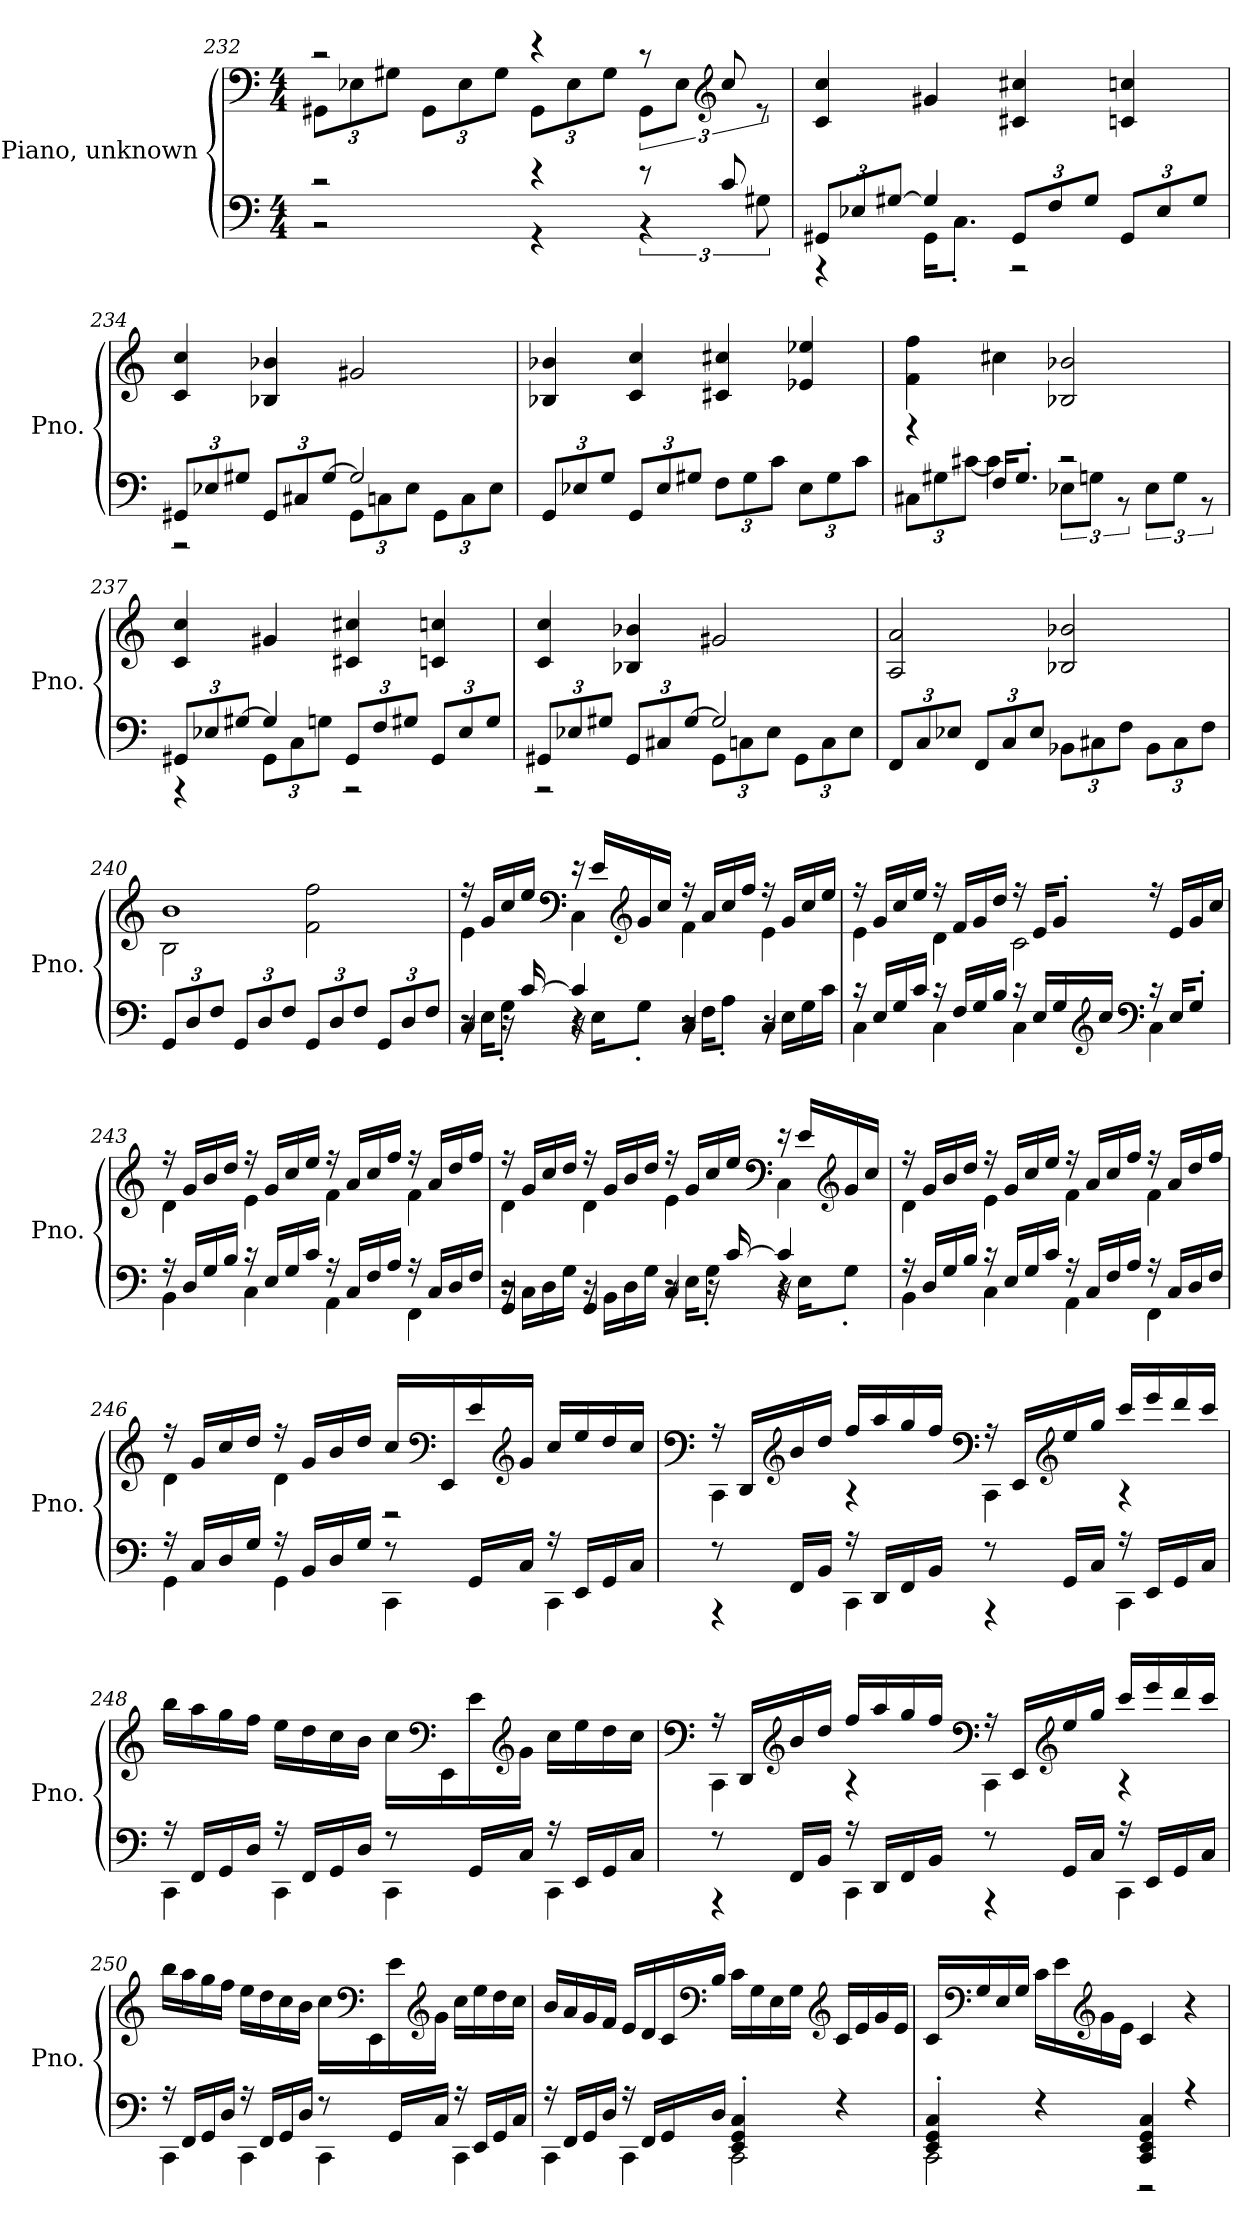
**kern	**kern
*part1	*part1
*staff2	*staff1
*I"Piano, unknown	*
*I'Pno.	*
!!LO:LB:g=z
*clefF4	*clefF4
*k[]	*k[]
*M4/4	*M4/4
=232	=232
*^	*^
*	*	*	*Xbrackettup
2r	2r	2r	12GG#X\L
.	.	.	12E-X\
.	.	.	12G#X\J
.	.	.	12GG#\L
.	.	.	12E-\
.	.	.	12G#\J
4r	4r	4r	12GG#\L
.	.	.	12E-\
.	.	.	12G#\J
*	*	*	*brackettup
8r	6r	8r	12GG#\L
.	.	.	12E-\J
*	*	*clefG2	*
8c/	.	8cc/	.
.	12G#X\	.	12r
*	*	*v	*v
=233	=233	=233
*Xbrackettup	*	*
12GG#X/L	4r	4c/ 4cc/
12E-X/	.	.
[12G#X/J	.	.
4G#/]	16GG#\KL	4g#X/
.	8.C'\J	.
12GG#/L	2r	4c#X/ 4cc#X/
12F/	.	.
12G#/J	.	.
12GG#/L	.	4cn/ 4ccn/
12E-/	.	.
12G#/J	.	.
!!LO:LB:g=z
=234	=234	=234
12GG#X/L	2r	4c/ 4cc/
12E-X/	.	.
12G#X/J	.	.
12GG#/L	.	4B-X/ 4b-X/
12C#X/	.	.
[12G#/J	.	.
2G#/]	12GG#\L	2g#X/
.	12Cn\	.
.	12E-\J	.
.	12GG#\L	.
.	12C\	.
.	12E-\J	.
*v	*v	*
=235	=235
12GG/L	4B-X/ 4b-X/
12E-X/	.
12G/J	.
12GG/L	4c/ 4cc/
12E-/	.
12G#X/J	.
12F\L	4c#X/ 4cc#X/
12G#\	.
12c\J	.
12E-\L	4e-X/ 4ee-X/
12G#\	.
12c\J	.
=236	=236
*^	*
4r	12C#X\L	4f\ 4ff\
.	12G#X\	.
.	[12c#X\J	.
16F/KL	4c#\]	4cc#X\
8.G#'/J	.	.
*	*brackettup	*
2r	12E-X\L	2B-X/ 2b-X/
.	12Gn\J	.
.	12r	.
.	12E-\L	.
.	12G\J	.
.	12r	.
!!LO:PB:g=z
=237	=237	=237
*Xbrackettup	*	*
12GG#X/L	4r	4c/ 4cc/
12E-X/	.	.
[12G#X/J	.	.
4G#/]	12GG#\L	4g#X/
.	12C\	.
.	12Gn\J	.
12GG#/L	2r	4c#X/ 4cc#X/
12F/	.	.
12G#X/J	.	.
12GG#/L	.	4cn/ 4ccn/
12E-/	.	.
12G#/J	.	.
=238	=238	=238
12GG#X/L	2r	4c/ 4cc/
12E-X/	.	.
12G#X/J	.	.
12GG#/L	.	4B-X/ 4b-X/
12C#X/	.	.
[12G#/J	.	.
2G#/]	12GG#\L	2g#X/
.	12Cn\	.
.	12E-\J	.
.	12GG#\L	.
.	12C\	.
.	12E-\J	.
*v	*v	*
!!LO:LB:g=z
=239	=239
12FF/L	2A/ 2a/
12C/	.
12E-X/J	.
12FF/L	.
12C/	.
12E-/J	.
12BB-X\L	2B-X/ 2b-X/
12C#X\	.
12F\J	.
12BB-\L	.
12C#\	.
12F\J	.
=240	=240
*	*^
12GG/L	1b	2B\
12D/	.	.
12F/J	.	.
12GG/L	.	.
12D/	.	.
12F/J	.	.
12GG/L	.	2f\ 2ff\
12D/	.	.
12F/J	.	.
12GG/L	.	.
12D/	.	.
12F/J	.	.
=241	=241	=241
*^	*	*
*	*^	*	*
8r	16r	4C/	16r	4e\
.	16E\KL	.	16g/LL	.
16r	8G'\J	.	16cc/	.
[16c/	.	.	16ee/JJ	.
*	*	*	*clefF4	*
4c/]	16r	4r	16r	4C\
.	16E\KL	.	16e/LL	.
*	*	*	*clefG2	*
.	8G'\J	.	16g/	.
.	.	.	16cc/JJ	.
2r	16r	4C/	16r	4f\
.	16F\KL	.	16a/LL	.
.	8A'\J	.	16cc/	.
.	.	.	16ff/JJ	.
.	16r	4C/	16r	4e\
.	16E\LL	.	16g/LL	.
.	16G\	.	16cc/	.
.	16c\JJ	.	16ee/JJ	.
*	*v	*v	*	*
!!LO:LB:g=z	!!
=242	=242	=242	=242
16r	4C\	16r	4e\
16E/LL	.	16g/LL	.
16G/	.	16cc/	.
16c/JJ	.	16ee/JJ	.
16r	4C\	16r	4d\
16F/LL	.	16f/LL	.
16G/	.	16g/	.
16B/JJ	.	16dd/JJ	.
16r	4C\	16r	2c\
16E/LL	.	16e/KL	.
16G/	.	8g'/J	.
*clefG2	*	*	*
16cc/JJ	.	.	.
*clefF4	*	*	*
16r	4C\	16r	.
16E/KL	.	16e/LL	.
8G'/J	.	16g/	.
.	.	16cc/JJ	.
=243	=243	=243	=243
16r	4BB\	16r	4d\
16D/LL	.	16g/LL	.
16G/	.	16b/	.
16B/JJ	.	16dd/JJ	.
16r	4C\	16r	4e\
16E/LL	.	16g/LL	.
16G/	.	16cc/	.
16c/JJ	.	16ee/JJ	.
16r	4AA\	16r	4f\
16C/LL	.	16a/LL	.
16F/	.	16cc/	.
16A/JJ	.	16ff/JJ	.
16r	4FF\	16r	4f\
16C/LL	.	16a/LL	.
16D/	.	16dd/	.
16F/JJ	.	16ff/JJ	.
!!LO:LB:g=z	!!
=244	=244	=244	=244
*	*^	*	*
2r	16r	4GG/	16r	4d\
.	16C\LL	.	16g/LL	.
.	16D\	.	16cc/	.
.	16G\JJ	.	16dd/JJ	.
.	16r	4GG/	16r	4d\
.	16BB\LL	.	16g/LL	.
.	16D\	.	16b/	.
.	16G\JJ	.	16dd/JJ	.
8r	16r	4C/	16r	4e\
.	16E\KL	.	16g/LL	.
16r	8G'\J	.	16cc/	.
[16c/	.	.	16ee/JJ	.
*	*	*	*clefF4	*
4c/]	16r	4r	16r	4C\
.	16E\KL	.	16e/LL	.
*	*	*	*clefG2	*
.	8G'\J	.	16g/	.
.	.	.	16cc/JJ	.
*	*v	*v	*	*
=245	=245	=245	=245
16r	4BB\	16r	4d\
16D/LL	.	16g/LL	.
16G/	.	16b/	.
16B/JJ	.	16dd/JJ	.
16r	4C\	16r	4e\
16E/LL	.	16g/LL	.
16G/	.	16cc/	.
16c/JJ	.	16ee/JJ	.
16r	4AA\	16r	4f\
16C/LL	.	16a/LL	.
16F/	.	16cc/	.
16A/JJ	.	16ff/JJ	.
16r	4FF\	16r	4f\
16C/LL	.	16a/LL	.
16D/	.	16dd/	.
16F/JJ	.	16ff/JJ	.
!!LO:LB:g=z	!!
=246	=246	=246	=246
16r	4GG\	16r	4d\
16C/LL	.	16g/LL	.
16D/	.	16cc/	.
16G/JJ	.	16dd/JJ	.
16r	4GG\	16r	4d\
16BB/LL	.	16g/LL	.
16D/	.	16b/	.
16G/JJ	.	16dd/JJ	.
8r	4CC\	16cc/LL	2r
*	*	*clefF4	*
.	.	16EE/	.
16GG/LL	.	16e/	.
*	*	*clefG2	*
16C/JJ	.	16g/JJ	.
16r	4CC\	16cc/LL	.
16EE/LL	.	16ee/	.
16GG/	.	16dd/	.
16C/JJ	.	16cc/JJ	.
=247	=247	=247	=247
*	*	*clefF4	*
8r	4r	16r	4CC\
.	.	16DD/LL	.
*	*	*clefG2	*
16FF/LL	.	16b/	.
16BB/JJ	.	16dd/JJ	.
16r	4CC\	16ff/LL	4r
16DD/LL	.	16aa/	.
16FF/	.	16gg/	.
16BB/JJ	.	16ff/JJ	.
*	*	*clefF4	*
8r	4r	16r	4CC\
.	.	16EE/LL	.
*	*	*clefG2	*
16GG/LL	.	16ee/	.
16C/JJ	.	16gg/JJ	.
16r	4CC\	16ccc/LL	4r
16EE/LL	.	16eee/	.
16GG/	.	16ddd/	.
16C/JJ	.	16ccc/JJ	.
*	*	*v	*v
!!LO:LB:g=z
=248	=248	=248
16r	4CC\	16bb\LL
16FF/LL	.	16aa\
16GG/	.	16gg\
16D/JJ	.	16ff\JJ
16r	4CC\	16ee\LL
16FF/LL	.	16dd\
16GG/	.	16cc\
16D/JJ	.	16b\JJ
8r	4CC\	16cc\LL
*	*	*clefF4
.	.	16EE\
16GG/LL	.	16e\
*	*	*clefG2
16C/JJ	.	16g\JJ
16r	4CC\	16cc\LL
16EE/LL	.	16ee\
16GG/	.	16dd\
16C/JJ	.	16cc\JJ
=249	=249	=249
*	*	*clefF4
*	*	*^
8r	4r	16r	4CC\
.	.	16DD/LL	.
*	*	*clefG2	*
16FF/LL	.	16b/	.
16BB/JJ	.	16dd/JJ	.
16r	4CC\	16ff/LL	4r
16DD/LL	.	16aa/	.
16FF/	.	16gg/	.
16BB/JJ	.	16ff/JJ	.
*	*	*clefF4	*
8r	4r	16r	4CC\
.	.	16EE/LL	.
*	*	*clefG2	*
16GG/LL	.	16ee/	.
16C/JJ	.	16gg/JJ	.
16r	4CC\	16ccc/LL	4r
16EE/LL	.	16eee/	.
16GG/	.	16ddd/	.
16C/JJ	.	16ccc/JJ	.
*	*	*v	*v
!!LO:PB:g=z
=250	=250	=250
16r	4CC\	16bb\LL
16FF/LL	.	16aa\
16GG/	.	16gg\
16D/JJ	.	16ff\JJ
16r	4CC\	16ee\LL
16FF/LL	.	16dd\
16GG/	.	16cc\
16D/JJ	.	16b\JJ
8r	4CC\	16cc\LL
*	*	*clefF4
.	.	16EE\
16GG/LL	.	16e\
*	*	*clefG2
16C/JJ	.	16g\JJ
16r	4CC\	16cc\LL
16EE/LL	.	16ee\
16GG/	.	16dd\
16C/JJ	.	16cc\JJ
=251	=251	=251
16r	4CC\	16b/LL
16FF/LL	.	16a/
16GG/	.	16g/
16D/JJ	.	16f/JJ
16r	4CC\	16e/LL
16FF/LL	.	16d/
16GG/	.	16c/
*	*	*clefF4
16D/JJ	.	16B/JJ
4EE/' 4GG/' 4C/'	2CC\	16c\LL
.	.	16G\
.	.	16E\
.	.	16G\JJ
*	*	*clefG2
4r	.	16c/LL
.	.	16e/
.	.	16g/
.	.	16e/JJ
!!LO:LB:g=z
=252	=252	=252
4EE/' 4GG/' 4C/'	2CC\	16c/LL
*	*	*clefF4
.	.	16G/
.	.	16E/
.	.	16G/JJ
4r	.	16c\LL
.	.	16e\
*	*	*clefG2
.	.	16g\
.	.	16e\JJ
4CC/ 4EE/ 4GG/ 4C/	2r	4c/
4r	.	4r
*v	*v	*
=	=
*-	*-
